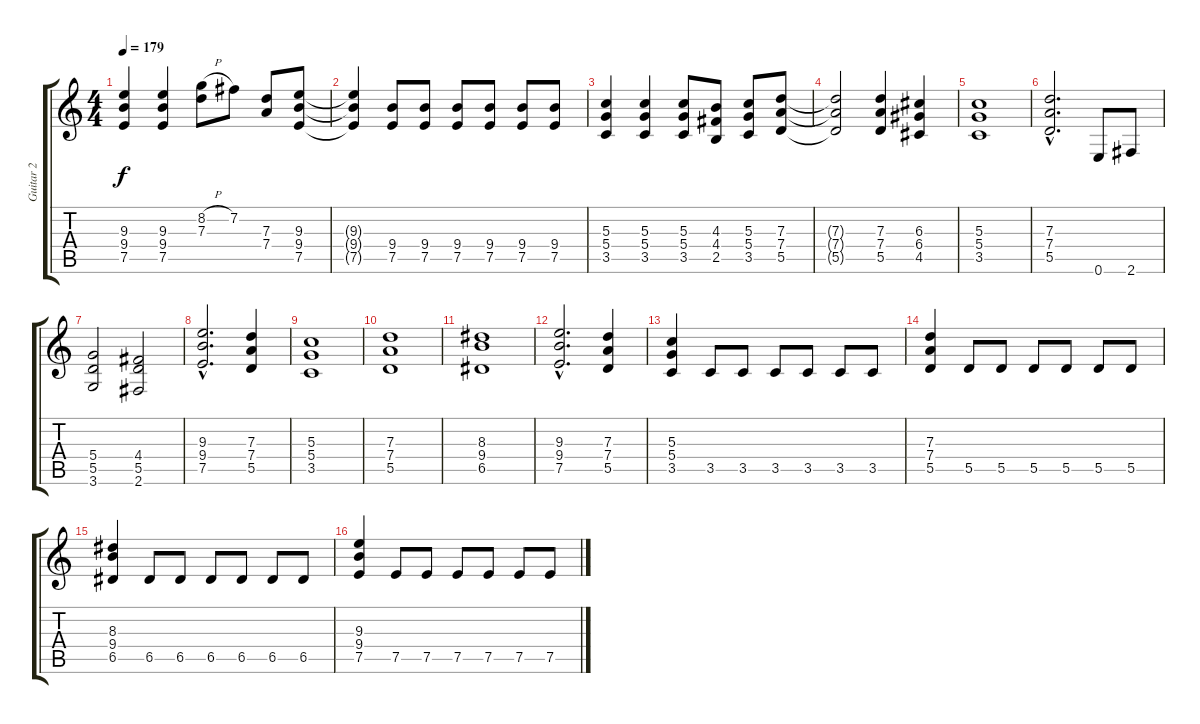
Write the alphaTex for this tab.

\track ("Guitar 2" "Guitar 2") {instrument distortionguitar}
\staff {score tabs}
\tuning (E4 B3 G3 D3 A2 E2) {hide}
\ts (4 4)
\tempo 179
\clef g2
\ks c
(9.3 9.4 7.5).4{dy f} (9.3 9.4 7.5).4 (8.2{h} 7.3).8 7.2.8 (7.3 7.4).8 (9.3 9.4 7.5).8 |
(9.3{t} 9.4{t} 7.5{t}).4 (9.4 7.5).8 (9.4 7.5).8 (9.4 7.5).8 (9.4 7.5).8 (9.4 7.5).8 (9.4 7.5).8 |
(5.3 5.4 3.5).4 (5.3 5.4 3.5).4 (5.3 5.4 3.5).8 (4.3 4.4 2.5).8 (5.3 5.4 3.5).8 (7.3 7.4 5.5).8 |
(7.3{t} 7.4{t} 5.5{t}).2 (7.3 7.4 5.5).4 (6.3 6.4 4.5).4 |
(5.3 5.4 3.5).1 |
(7.3{hac} 7.4{hac} 5.5{hac}).2{d} 0.6.8 2.6.8 |
(5.4 5.5 3.6).2 (4.4 5.5 2.6).2 |
(9.3{hac} 9.4{hac} 7.5{hac}).2{d} (7.3 7.4 5.5).4 |
(5.3 5.4 3.5).1 |
(7.3 7.4 5.5).1 |
(8.3 9.4 6.5).1 |
(9.3{hac} 9.4{hac} 7.5{hac}).2{d} (7.3 7.4 5.5).4 |
(5.3 5.4 3.5).4 3.5.8 3.5.8 3.5.8 3.5.8 3.5.8 3.5.8 |
(7.3 7.4 5.5).4 5.5.8 5.5.8 5.5.8 5.5.8 5.5.8 5.5.8 |
(8.3 9.4 6.5).4 6.5.8 6.5.8 6.5.8 6.5.8 6.5.8 6.5.8 |
(9.3 9.4 7.5).4 7.5.8 7.5.8 7.5.8 7.5.8 7.5.8 7.5.8
